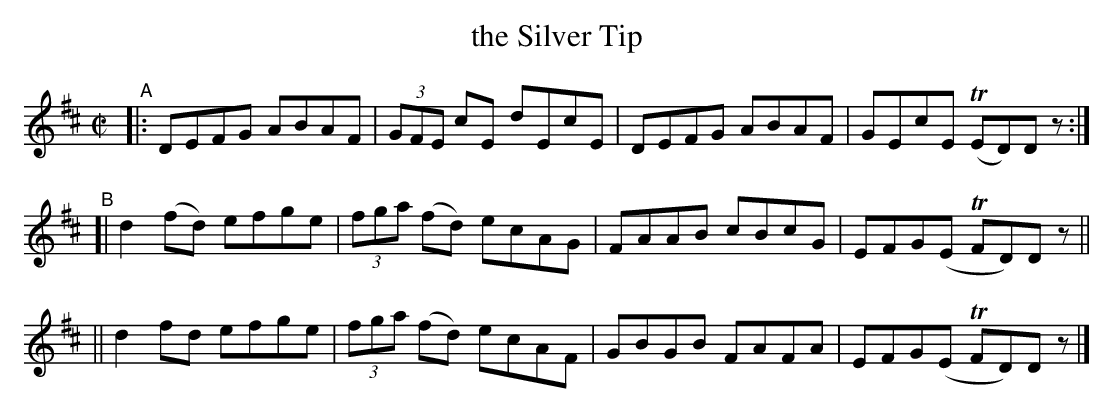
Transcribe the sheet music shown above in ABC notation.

X:1
T: the Silver Tip
M: C|
L: 1/8
K: D
"^A"\
|: DEFG ABAF | (3GFE cE dEcE | DEFG ABAF | GEcE (TED)D z :|
"^B"\
[| d2(fd) efge | (3fga (fd) ecAG | FAAB cBcG | EFG(E TFD)D z ||
|| d2fd   efge | (3fga (fd) ecAF | GBGB FAFA | EFG(E TFD)D z |]
